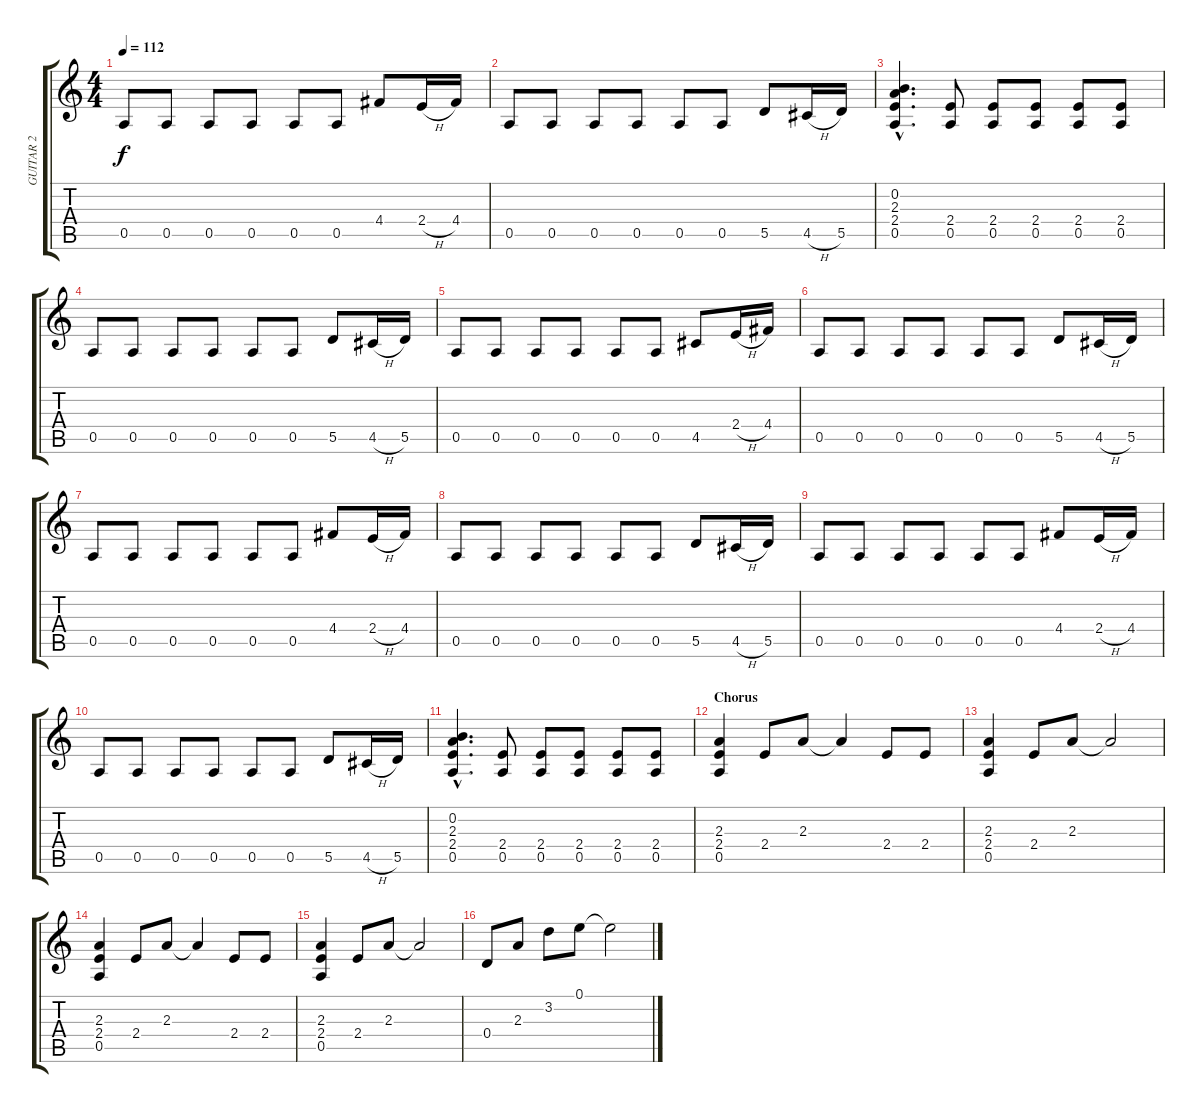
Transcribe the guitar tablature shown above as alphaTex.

\track ("GUITAR 2" "GUITAR 2") {instrument distortionguitar}
\staff {score tabs}
\tuning (E4 B3 G3 D3 A2 E2) {hide}
\ts (4 4)
\tempo 112
\clef g2
\ks c
0.5.8{dy f} 0.5.8 0.5.8 0.5.8 0.5.8 0.5.8 4.4.8 2.4{h}.16 4.4.16 |
0.5.8 0.5.8 0.5.8 0.5.8 0.5.8 0.5.8 5.5.8 4.5{h}.16 5.5.16 |
(0.2{hac} 2.3{hac} 2.4{hac} 0.5{hac}).4{d} (2.4 0.5).8 (2.4 0.5).8 (2.4 0.5).8 (2.4 0.5).8 (2.4 0.5).8 |
0.5.8 0.5.8 0.5.8 0.5.8 0.5.8 0.5.8 5.5.8 4.5{h}.16 5.5.16 |
0.5.8 0.5.8 0.5.8 0.5.8 0.5.8 0.5.8 4.5.8 2.4{h}.16 4.4.16 |
0.5.8 0.5.8 0.5.8 0.5.8 0.5.8 0.5.8 5.5.8 4.5{h}.16 5.5.16 |
0.5.8 0.5.8 0.5.8 0.5.8 0.5.8 0.5.8 4.4.8 2.4{h}.16 4.4.16 |
0.5.8 0.5.8 0.5.8 0.5.8 0.5.8 0.5.8 5.5.8 4.5{h}.16 5.5.16 |
0.5.8 0.5.8 0.5.8 0.5.8 0.5.8 0.5.8 4.4.8 2.4{h}.16 4.4.16 |
0.5.8 0.5.8 0.5.8 0.5.8 0.5.8 0.5.8 5.5.8 4.5{h}.16 5.5.16 |
(0.2{hac} 2.3{hac} 2.4{hac} 0.5{hac}).4{d} (2.4 0.5).8 (2.4 0.5).8 (2.4 0.5).8 (2.4 0.5).8 (2.4 0.5).8 |
\section ("" "Chorus")
(2.3 2.4 0.5).4 2.4.8 2.3.8 2.3{t}.4 2.4.8 2.4.8 |
(2.3 2.4 0.5).4 2.4.8 2.3.8 2.3{t}.2 |
(2.3 2.4 0.5).4 2.4.8 2.3.8 2.3{t}.4 2.4.8 2.4.8 |
(2.3 2.4 0.5).4 2.4.8 2.3.8 2.3{t}.2 |
0.4.8 2.3.8 3.2.8 0.1.8 0.1{t}.2
